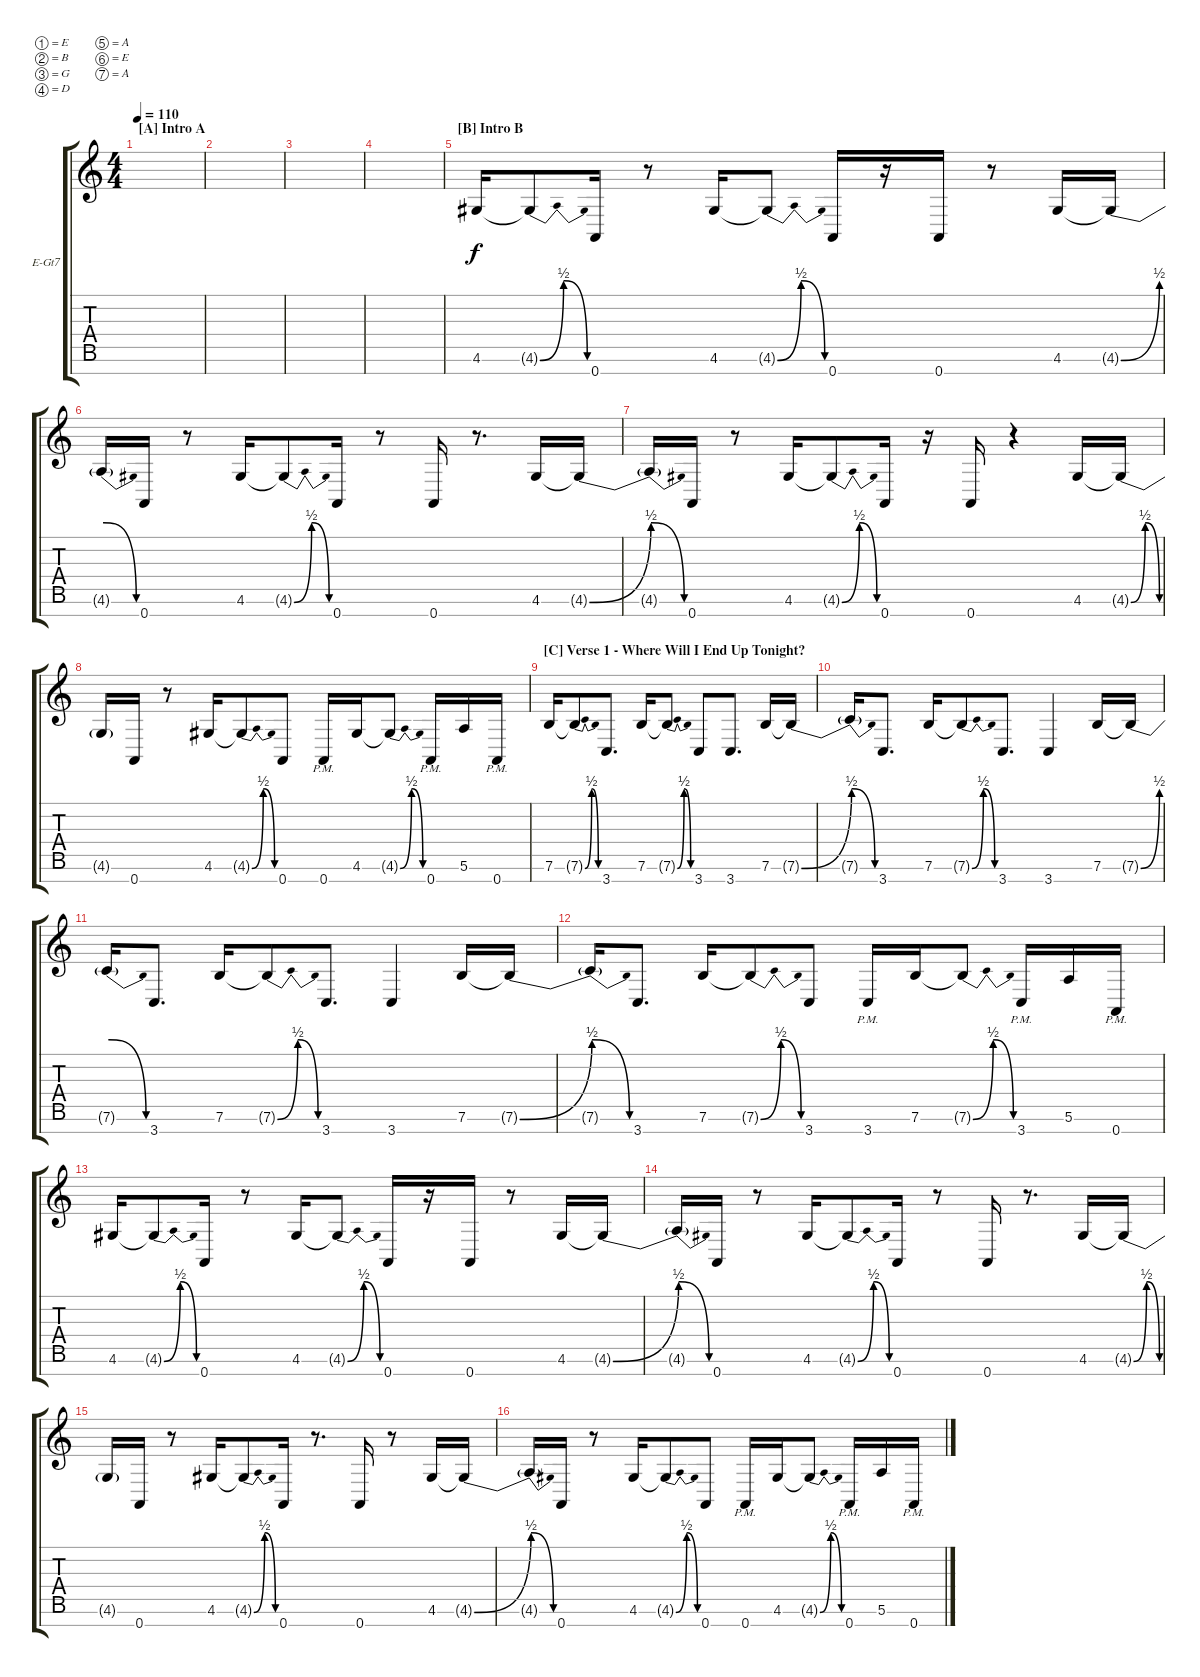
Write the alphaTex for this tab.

\defaultSystemsLayout 4
\bracketExtendMode groupsimilarinstruments
\firstSystemTrackNameOrientation horizontal
\otherSystemsTrackNameOrientation horizontal
\track ("Diego Farias" "E-Gt7") {instrument distortionguitar}
\staff {score tabs}
\tuning (E4 B3 G3 D3 A2 E2 A1)
\ts (4 4)
\section ("A" "Intro A")
\tempo 110
\clef g2
\ks c
|
|
|
|
\section ("B" "Intro B")
4.6.16 4.6{be (bendrelease 0 0 10.2 2 20.4 2 30 0) t}.8 0.7.16 r.8 4.6.16 4.6{be (bendrelease 0 0 10.2 2 20.4 2 30 0) t}.8 0.7.16 r.16 0.7.16 r.8 4.6.16 4.6{be (bend 0 0 15.6 2) t}.16 |
4.6{be (release 0 2 15 0) t}.16 0.7.16 r.8 4.6.16 4.6{be (bendrelease 0 0 10.2 2 20.4 2 30 0) t}.8 0.7.16 r.8 0.7.16 r.8{d} 4.6.16 4.6{be (bend 0 0 13.799999999999999 2) t}.16 |
4.6{be (release 0 2 15 0) t}.16 0.7.16 r.8 4.6.16 4.6{be (bendrelease 0 0 10.2 2 20.4 2 30 0) t}.8 0.7.16 r.16 0.7.16 r.4 4.6.16 4.6{be (bendrelease 0 0 9.6 2 20.4 2 30 0) t}.16 |
4.6{t}.16 0.7.16 r.8 4.6.16 4.6{be (bendrelease 0 0 10.2 2 20.4 2 30 0) t}.8 0.7.8 0.7{pm}.16 4.6.16 4.6{be (bendrelease 0 0 10.2 2 20.4 2 30 0) t}.8 0.7{pm}.16 5.6.16 0.7{pm}.16 |
\section ("C" "Verse 1 - Where Will I End Up Tonight?")
7.6.16 7.6{be (bendrelease 0 0 10.799999999999999 2 20.4 2 30 0) t}.8 3.7.8{d} 7.6.16 7.6{be (bendrelease 0 0 10.799999999999999 2 20.4 2 30 0) t}.8 3.7.8 3.7.8{d} 7.6.16 7.6{be (bend 0 0 15 2) t}.16 |
7.6{be (release 0 2 15 0) t}.16 3.7.8{d} 7.6.16 7.6{be (bendrelease 0 0 10.799999999999999 2 20.4 2 30 0) t}.8 3.7.8{d} 3.7.4 7.6.16 7.6{be (bend 0 0 15 2) t}.16 |
7.6{be (release 0 2 15 0) t}.16 3.7.8{d} 7.6.16 7.6{be (bendrelease 0 0 10.799999999999999 2 20.4 2 30 0) t}.8 3.7.8{d} 3.7.4 7.6.16 7.6{be (bend 0 0 14.399999999999999 2) t}.16 |
7.6{be (release 0 2 15 0) t}.16 3.7.8{d} 7.6.16 7.6{be (bendrelease 0 0 9.6 2 20.4 2 30 0) t}.8 3.7.8 3.7{pm}.16 7.6.16 7.6{be (bendrelease 0 0 10.2 2 20.4 2 30 0) t}.8 3.7{pm}.16 5.6.16 0.7{pm}.16 |
4.6.16 4.6{be (bendrelease 0 0 10.2 2 20.4 2 30 0) t}.8 0.7.16 r.8 4.6.16 4.6{be (bendrelease 0 0 10.2 2 20.4 2 30 0) t}.8 0.7.16 r.16 0.7.16 r.8 4.6.16 4.6{be (bend 0 0 15.6 2) t}.16 |
4.6{be (release 0 2 15 0) t}.16 0.7.16 r.8 4.6.16 4.6{be (bendrelease 0 0 10.2 2 20.4 2 30 0) t}.8 0.7.16 r.8 0.7.16 r.8{d} 4.6.16 4.6{be (bendrelease 0 0 9 2 20.4 2 30 0) t}.16 |
4.6{t}.16 0.7.16 r.8 4.6.16 4.6{be (bendrelease 0 0 10.2 2 20.4 2 30 0) t}.8 0.7.16 r.8{d} 0.7.16 r.8 4.6.16 4.6{be (bend 0 0 14.399999999999999 2) t}.16 |
4.6{be (release 0 2 15 0) t}.16 0.7.16 r.8 4.6.16 4.6{be (bendrelease 0 0 9.6 2 20.4 2 30 0) t}.8 0.7.8 0.7{pm}.16 4.6.16 4.6{be (bendrelease 0 0 10.799999999999999 2 20.4 2 30 0) t}.8 0.7{pm}.16 5.6.16 0.7{pm}.16
